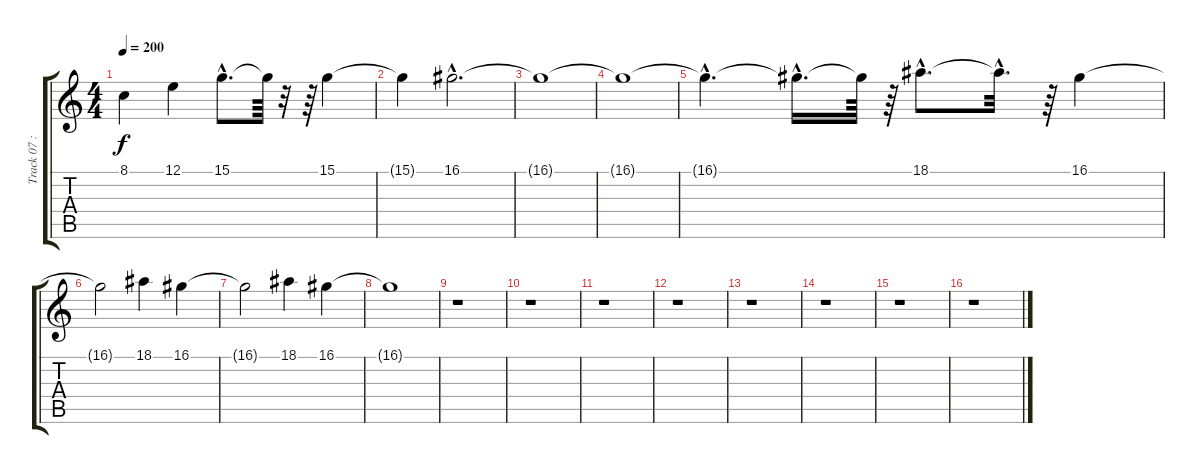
\track ("Track 07 : unspecified" "Track 07 :") {instrument lead8bassandlead}
\staff {score tabs}
\tuning (E4 B3 G3 D3 A2 E2) {hide}
\ts (4 4)
\tempo 200
\clef g2
\ks c
8.1.4{dy f} 12.1.4 15.1{hac}.8{d} 15.1{t}.64 r.32 r.64 15.1.4 |
15.1{t}.4 16.1{hac}.2{d} |
16.1{t}.1 |
16.1{t}.1 |
16.1{hac t}.4{d} 16.1{hac t}.16{d} 16.1{t}.64 r.64 18.1{hac}.8{d} 18.1{hac t}.32{d} r.64 16.1.4 |
16.1{t}.2 18.1.4 16.1.4 |
16.1{t}.2 18.1.4 16.1.4 |
16.1{t}.1 |
r.1 |
r.1 |
r.1 |
r.1 |
r.1 |
r.1 |
r.1 |
r.1
